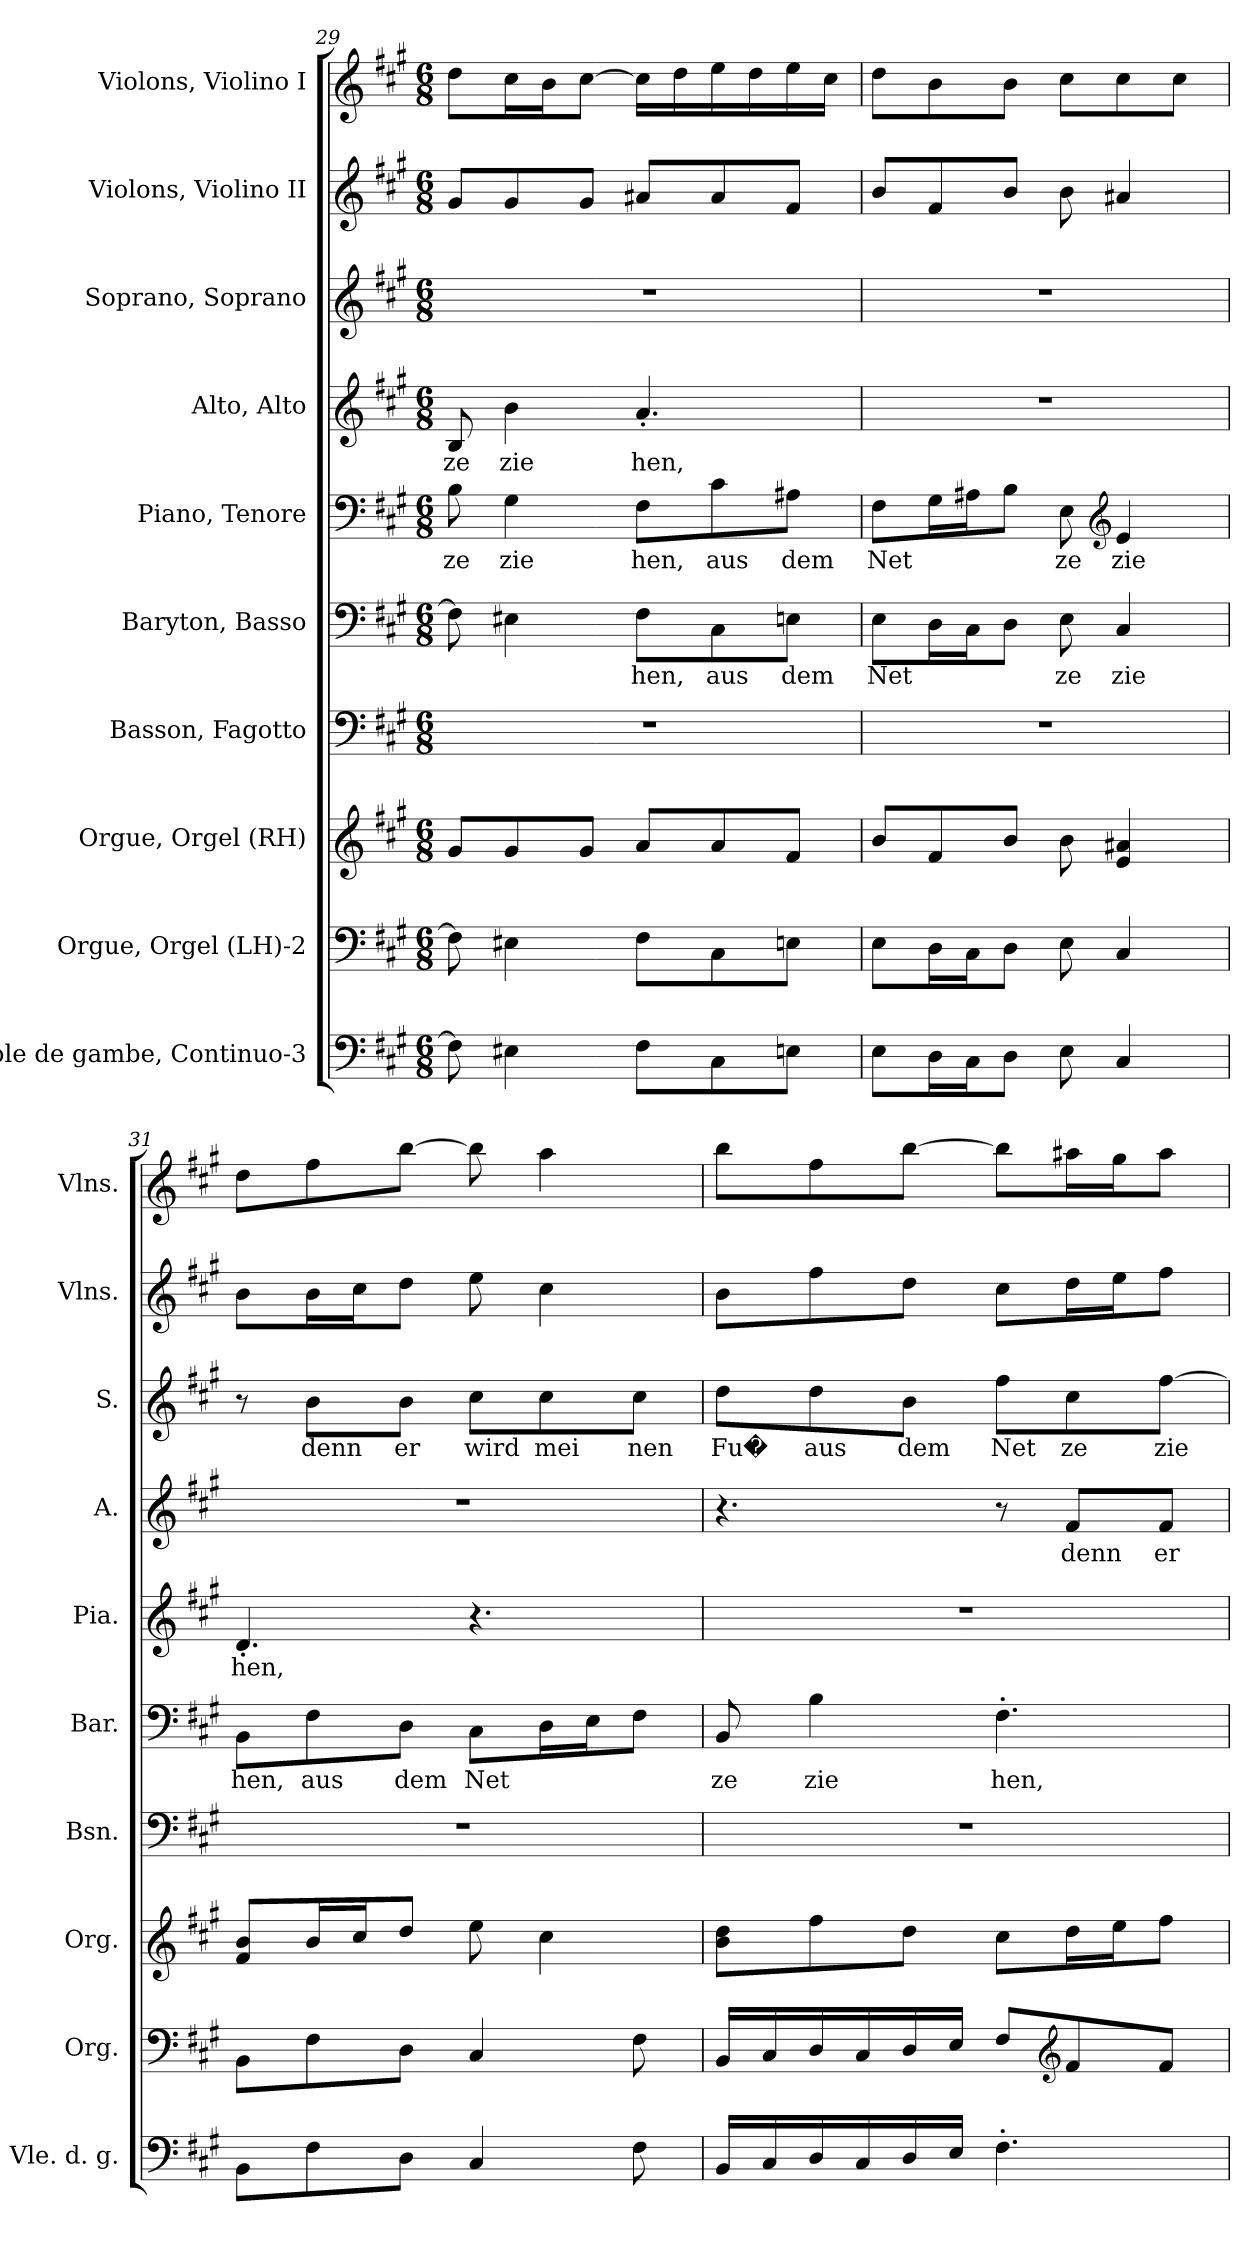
**kern	**kern	**kern	**kern	**kern	**text	**kern	**text	**kern	**text	**kern	**text	**kern	**kern
*part10	*part9	*part8	*part7	*part6	*part6	*part5	*part5	*part4	*part4	*part3	*part3	*part2	*part1
*staff10	*staff9	*staff8	*staff7	*staff6	*staff6	*staff5	*staff5	*staff4	*staff4	*staff3	*staff3	*staff2	*staff1
*I"Viole de gambe, Continuo-3	*I"Orgue, Orgel (LH)-2	*I"Orgue, Orgel (RH)	*I"Basson, Fagotto	*I"Baryton, Basso	*	*I"Piano, Tenore	*	*I"Alto, Alto	*	*I"Soprano, Soprano	*	*I"Violons, Violino II	*I"Violons, Violino I
*I'Vle. d. g.	*I'Org.	*I'Org.	*I'Bsn.	*I'Bar.	*	*I'Pia.	*	*I'A.	*	*I'S.	*	*I'Vlns.	*I'Vlns.
!!LO:PB:g=z
*clefF4	*clefF4	*clefG2	*clefF4	*clefF4	*	*clefF4	*	*clefG2	*	*clefG2	*	*clefG2	*clefG2
*k[f#c#g#]	*k[f#c#g#]	*k[f#c#g#]	*k[f#c#g#]	*k[f#c#g#]	*	*k[f#c#g#]	*	*k[f#c#g#]	*	*k[f#c#g#]	*	*k[f#c#g#]	*k[f#c#g#]
*M6/8	*M6/8	*M6/8	*M6/8	*M6/8	*	*M6/8	*	*M6/8	*	*M6/8	*	*M6/8	*M6/8
=29	=29	=29	=29	=29	=29	=29	=29	=29	=29	=29	=29	=29	=29
8F#\]	8F#\]	8g#/L	2.r	8F#\]	.	8B\	ze	8B/	ze	2.r	.	8g#/L	8dd\L
4E#X\	4E#X\	8g#/	.	4E#X\	.	4G#\	zie	4b\	zie	.	.	8g#/	16cc#\L
.	.	.	.	.	.	.	.	.	.	.	.	.	16b\J
.	.	8g#/J	.	.	.	.	.	.	.	.	.	8g#/J	[8cc#\J
8F#\L	8F#\L	8a/L	.	8F#\L	hen,	8F#\L	hen,	4.a'/	hen,	.	.	8a#X/L	16cc#\LL]
.	.	.	.	.	.	.	.	.	.	.	.	.	16dd\
8C#\	8C#\	8a/	.	8C#\	aus	8c#\	aus	.	.	.	.	8a#/	16ee\
.	.	.	.	.	.	.	.	.	.	.	.	.	16dd\
8En\J	8En\J	8f#/J	.	8En\J	dem	8A#X\J	dem	.	.	.	.	8f#/J	16ee\
.	.	.	.	.	.	.	.	.	.	.	.	.	16cc#\JJ
=30	=30	=30	=30	=30	=30	=30	=30	=30	=30	=30	=30	=30	=30
8E\L	8E\L	8b/L	2.r	8E\L	Net	8F#\L	Net	2.r	.	2.r	.	8b/L	8dd\L
16D\L	16D\L	8f#/	.	16D\L	.	16G#\L	.	.	.	.	.	8f#/	8b\
16C#\J	16C#\J	.	.	16C#\J	.	16A#X\J	.	.	.	.	.	.	.
8D\J	8D\J	8b/J	.	8D\J	.	8B\J	.	.	.	.	.	8b/J	8b\J
8E\	8E\	8b\	.	8E\	ze	8E\	ze	.	.	.	.	8b\	8cc#\L
*	*	*	*	*	*	*clefG2	*	*	*	*	*	*	*
4C#/	4C#/	4e/ 4a#X/	.	4C#/	zie	4e/	zie	.	.	.	.	4a#X/	8cc#\
.	.	.	.	.	.	.	.	.	.	.	.	.	8cc#\J
=31	=31	=31	=31	=31	=31	=31	=31	=31	=31	=31	=31	=31	=31
8BB\L	8BB\L	8f#/ 8b/L	2.r	8BB\L	hen,	4.d'/	hen,	2.r	.	8r	.	8b\L	8dd\L
8F#\	8F#\	16b/L	.	8F#\	aus	.	.	.	.	8b\L	denn	16b\L	8ff#\
.	.	16cc#/J	.	.	.	.	.	.	.	.	.	16cc#\J	.
8D\J	8D\J	8dd/J	.	8D\J	dem	.	.	.	.	8b\J	er	8dd\J	[8bb\J
4C#/	4C#/	8ee\	.	8C#\L	Net	4.r	.	.	.	8cc#\L	wird	8ee\	8bb\]
.	.	4cc#\	.	16D\L	.	.	.	.	.	8cc#\	mei	4cc#\	4aa\
.	.	.	.	16E\J	.	.	.	.	.	.	.	.	.
8F#\	8F#\	.	.	8F#\J	.	.	.	.	.	8cc#\J	nen	.	.
!!LO:PB:g=z
=32	=32	=32	=32	=32	=32	=32	=32	=32	=32	=32	=32	=32	=32
16BB/LL	16BB/LL	8b\ 8dd\L	2.r	8BB/	ze	2.r	.	4.r	.	8dd\L	Fu�	8b\L	8bb\L
16C#/	16C#/	.	.	.	.	.	.	.	.	.	.	.	.
16D/	16D/	8ff#\	.	4B\	zie	.	.	.	.	8dd\	aus	8ff#\	8ff#\
16C#/	16C#/	.	.	.	.	.	.	.	.	.	.	.	.
16D/	16D/	8dd\J	.	.	.	.	.	.	.	8b\J	dem	8dd\J	[8bb\J
16E/JJ	16E/JJ	.	.	.	.	.	.	.	.	.	.	.	.
4.F#'\	8F#/L	8cc#\L	.	4.F#'\	hen,	.	.	8r	.	8ff#\L	Net	8cc#\L	8bb\L]
*	*clefG2	*	*	*	*	*	*	*	*	*	*	*	*
.	8f#/	16dd\L	.	.	.	.	.	8f#/L	denn	8cc#\	ze	16dd\L	16aa#X\L
.	.	16ee\J	.	.	.	.	.	.	.	.	.	16ee\J	16gg#\J
.	8f#/J	8ff#\J	.	.	.	.	.	8f#/J	er	[8ff#\J	zie	8ff#\J	8aa#\J
=	=	=	=	=	=	=	=	=	=	=	=	=	=
*-	*-	*-	*-	*-	*-	*-	*-	*-	*-	*-	*-	*-	*-
